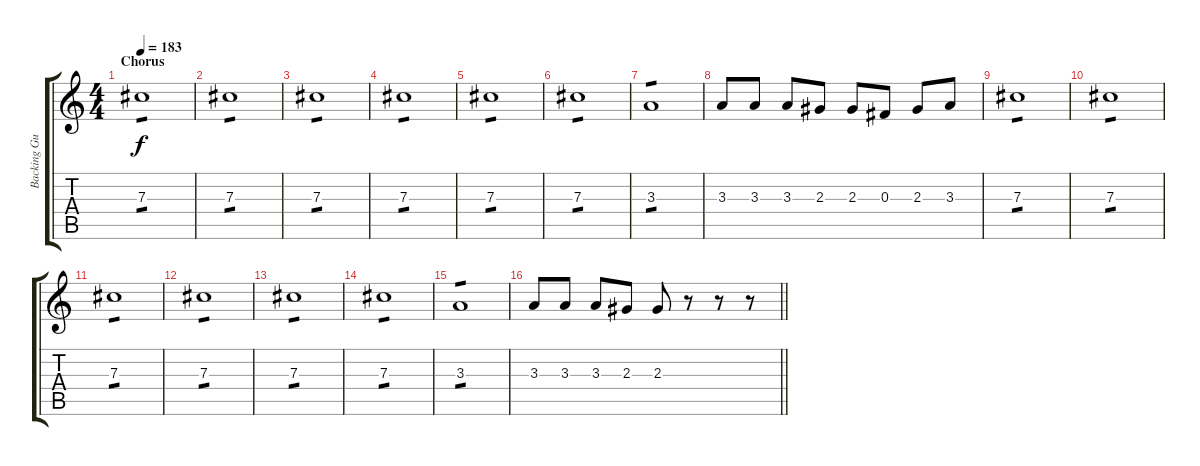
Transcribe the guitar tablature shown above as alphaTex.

\track ("Backing Guitar" "Backing Gu") {instrument distortionguitar}
\staff {score tabs}
\tuning (Eb4 Bb3 Gb3 Db3 Ab2 Db2) {hide}
\ts (4 4)
\section ("" "Chorus")
\tempo 183
\clef g2
\ks c
7.3.1{tp 1 dy f} |
7.3.1{tp 1} |
7.3.1{tp 1} |
7.3.1{tp 1} |
7.3.1{tp 1} |
7.3.1{tp 1} |
3.3.1{tp 1} |
3.3.8 3.3.8 3.3.8 2.3.8 2.3.8 0.3.8 2.3.8 3.3.8 |
7.3.1{tp 1} |
7.3.1{tp 1} |
7.3.1{tp 1} |
7.3.1{tp 1} |
7.3.1{tp 1} |
7.3.1{tp 1} |
3.3.1{tp 1} |
\barLineRight lightlight
3.3.8 3.3.8 3.3.8 2.3.8 2.3.8 r.8 r.8 r.8
